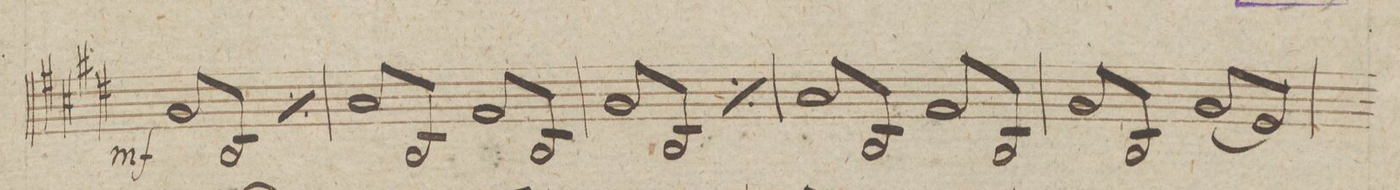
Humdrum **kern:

**kern	**dynam
*I"Violino 2do	*
*clefG2	*
*k[f#c#g#d#]	*
*met(c|)	*
*M2/2	*
8g#/L	mf
8B/	.
8g#/	.
8B/J	.
*rep	*
8g#/L	.
8B/	.
8g#/	.
8B/J	.
*Xrep	*
=27	=27
8a/L	.
8B/	.
8a/	.
8B/J	.
8f#/L	.
8B/	.
8f#/	.
8B/J	.
=28	=28
8g#/L	.
8B/	.
8g#/	.
8B/J	.
*rep	*
8g#/L	.
8B/	.
8g#/	.
8B/J	.
*Xrep	*
=29	=29
8a/L	.
8B/	.
8a/	.
8B/J	.
8f#/L	.
8B/	.
8f#/	.
8B/J	.
=30	=30
8g#/L	.
8B/	.
8g#/	.
8B/J	.
(8g#/L	.
8e/	.
8g#/	.
8e/J)	.
*Xtremolo	*
=31	=31
*-	*-
